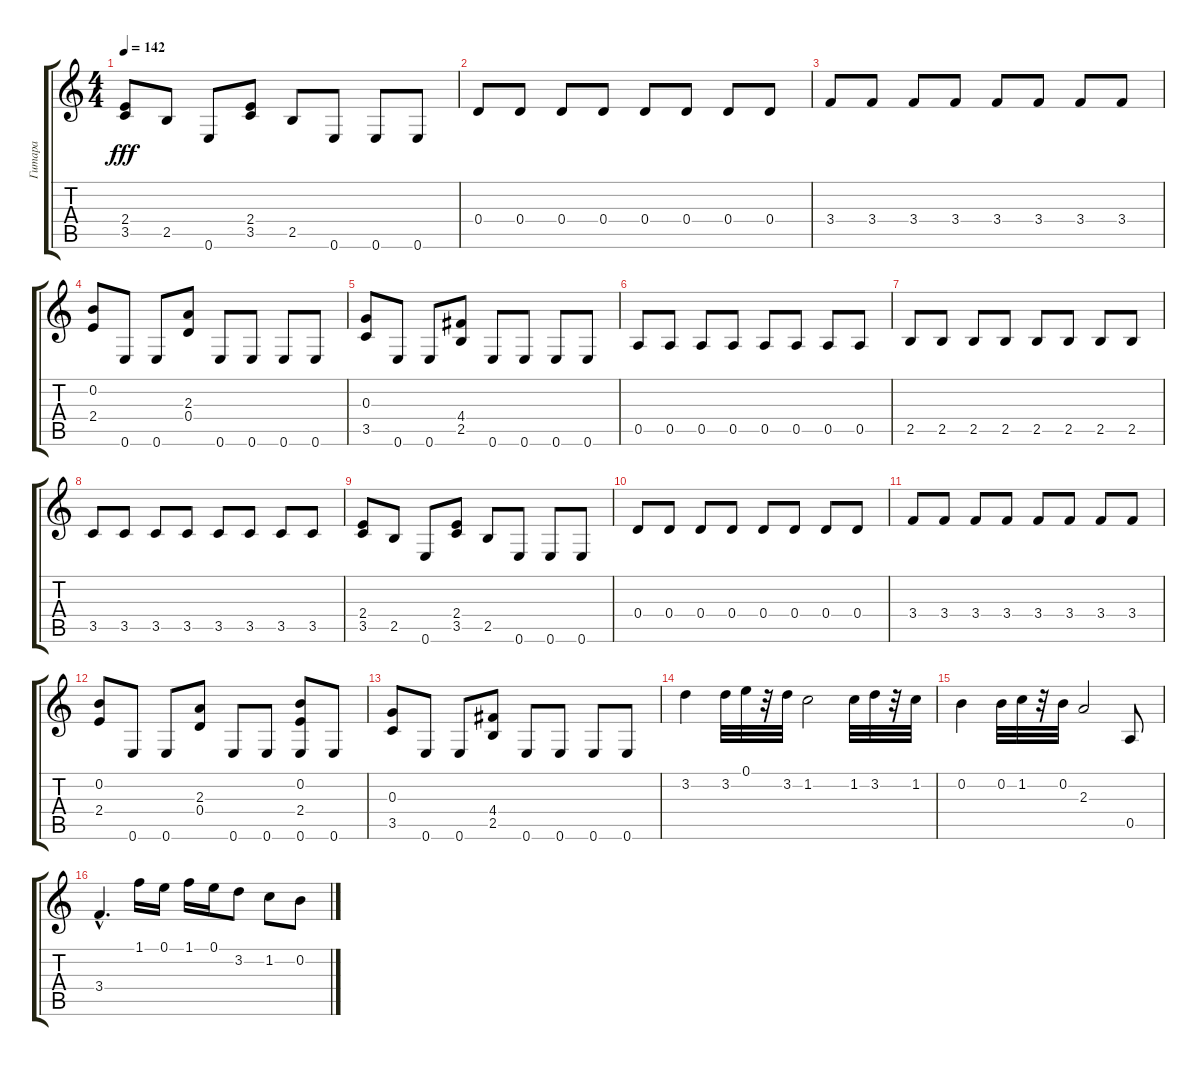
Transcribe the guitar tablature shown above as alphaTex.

\track ("Гитара" "Гитара") {instrument distortionguitar}
\staff {score tabs}
\tuning (E4 B3 G3 D3 A2 E2) {hide}
\ts (4 4)
\tempo 142
\clef g2
\ks c
(2.4 3.5).8{dy fff} 2.5.8 0.6.8 (2.4 3.5).8 2.5.8 0.6.8 0.6.8 0.6.8 |
0.4.8 0.4.8 0.4.8 0.4.8 0.4.8 0.4.8 0.4.8 0.4.8 |
3.4.8 3.4.8 3.4.8 3.4.8 3.4.8 3.4.8 3.4.8 3.4.8 |
(0.2 2.4).8 0.6.8 0.6.8 (2.3 0.4).8 0.6.8 0.6.8 0.6.8 0.6.8 |
(0.3 3.5).8 0.6.8 0.6.8 (4.4 2.5).8 0.6.8 0.6.8 0.6.8 0.6.8 |
0.5.8 0.5.8 0.5.8 0.5.8 0.5.8 0.5.8 0.5.8 0.5.8 |
2.5.8 2.5.8 2.5.8 2.5.8 2.5.8 2.5.8 2.5.8 2.5.8 |
3.5.8 3.5.8 3.5.8 3.5.8 3.5.8 3.5.8 3.5.8 3.5.8 |
(2.4 3.5).8 2.5.8 0.6.8 (2.4 3.5).8 2.5.8 0.6.8 0.6.8 0.6.8 |
0.4.8 0.4.8 0.4.8 0.4.8 0.4.8 0.4.8 0.4.8 0.4.8 |
3.4.8 3.4.8 3.4.8 3.4.8 3.4.8 3.4.8 3.4.8 3.4.8 |
(0.2 2.4).8 0.6.8 0.6.8 (2.3 0.4).8 0.6.8 0.6.8 (0.2 2.4 0.6).8 0.6.8 |
(0.3 3.5).8 0.6.8 0.6.8 (4.4 2.5).8 0.6.8 0.6.8 0.6.8 0.6.8 |
3.2.4 3.2.32 0.1.32 r.32 3.2.32 1.2.2 1.2.32 3.2.32 r.32 1.2.32 |
0.2.4 0.2.32 1.2.32 r.32 0.2.32 2.3.2 0.5.8 |
3.4{hac}.4{d} 1.1.16 0.1.16 1.1.16 0.1.16 3.2.8 1.2.8 0.2.8
